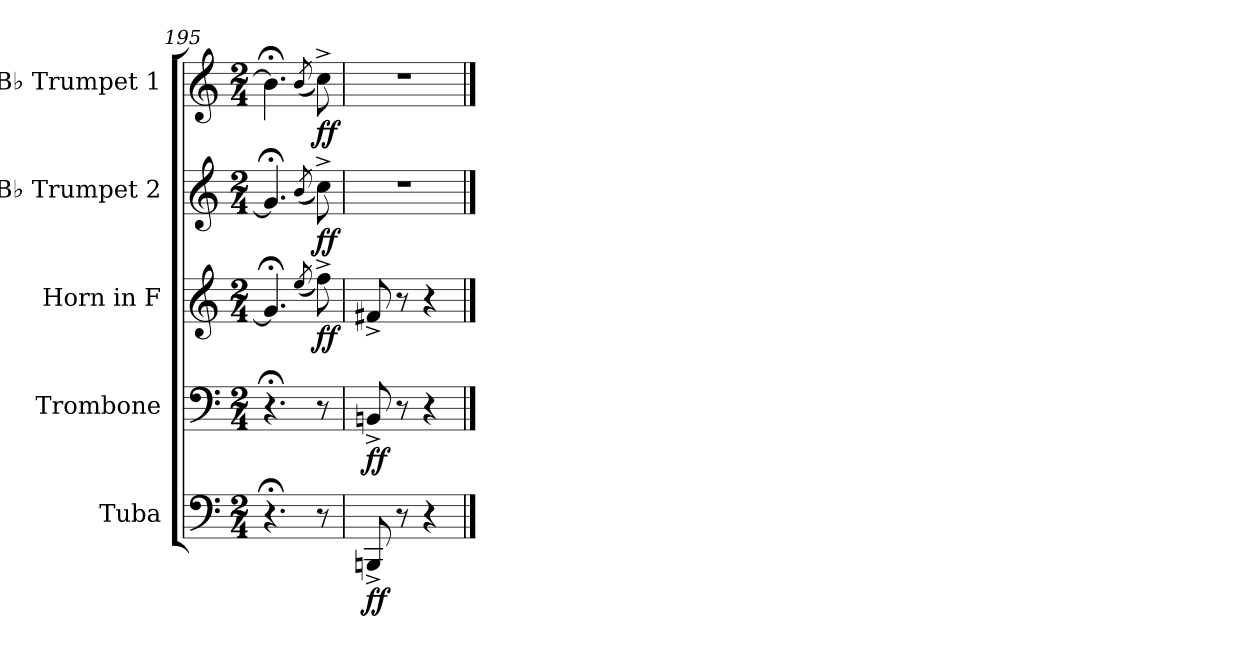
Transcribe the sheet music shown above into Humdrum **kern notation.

**kern	**dynam	**kern	**dynam	**kern	**dynam	**kern	**dynam	**kern	**dynam
*part5	*part5	*part4	*part4	*part3	*part3	*part2	*part2	*part1	*part1
*staff5	*staff5	*staff4	*staff4	*staff3	*staff3	*staff2	*staff2	*staff1	*staff1
*I"Tuba	*	*I"Trombone	*	*I"Horn in F	*	*I"B♭ Trumpet 2	*	*I"B♭ Trumpet 1	*
*I'Tba	*	*I'Trb	*	*I'Hn	*	*I'Tpt	*	*I'Tpt	*
*clefF4	*	*clefF4	*	*clefG2	*	*clefG2	*	*clefG2	*
*	*	*	*	*ITrd4c7	*	*ITrd1c2	*	*ITrd1c2	*
*k[]	*	*k[]	*	*k[b-]	*	*k[b-e-]	*	*k[b-e-]	*
*M2/4	*	*M2/4	*	*M2/4	*	*M2/4	*	*M2/4	*
=195	=195	=195	=195	=195	=195	=195	=195	=195	=195
4.r;<	.	4.r;<	.	4.c;</]	.	4.f;</]	.	4.a;<\]	.
.	.	.	.	(8qa/	.	(8qa/	.	(8qa/	.
!	!	!	!	!	!LO:DY:b	!	!LO:DY:b	!	!LO:DY:b
8r	.	8r	.	8b-^\)	ff	8b-^\)	ff	8b-^\)	ff
=196	=196	=196	=196	=196	=196	=196	=196	=196	=196
!	!LO:DY:b	!	!LO:DY:b	!	!	!	!	!	!
8BBBn^/	ff	8BBn^/	ff	8Bn^/	.	2r	.	2r	.
8r	.	8r	.	8r	.	.	.	.	.
4r	.	4r	.	4r	.	.	.	.	.
==	==	==	==	==	==	==	==	==	==
*-	*-	*-	*-	*-	*-	*-	*-	*-	*-
